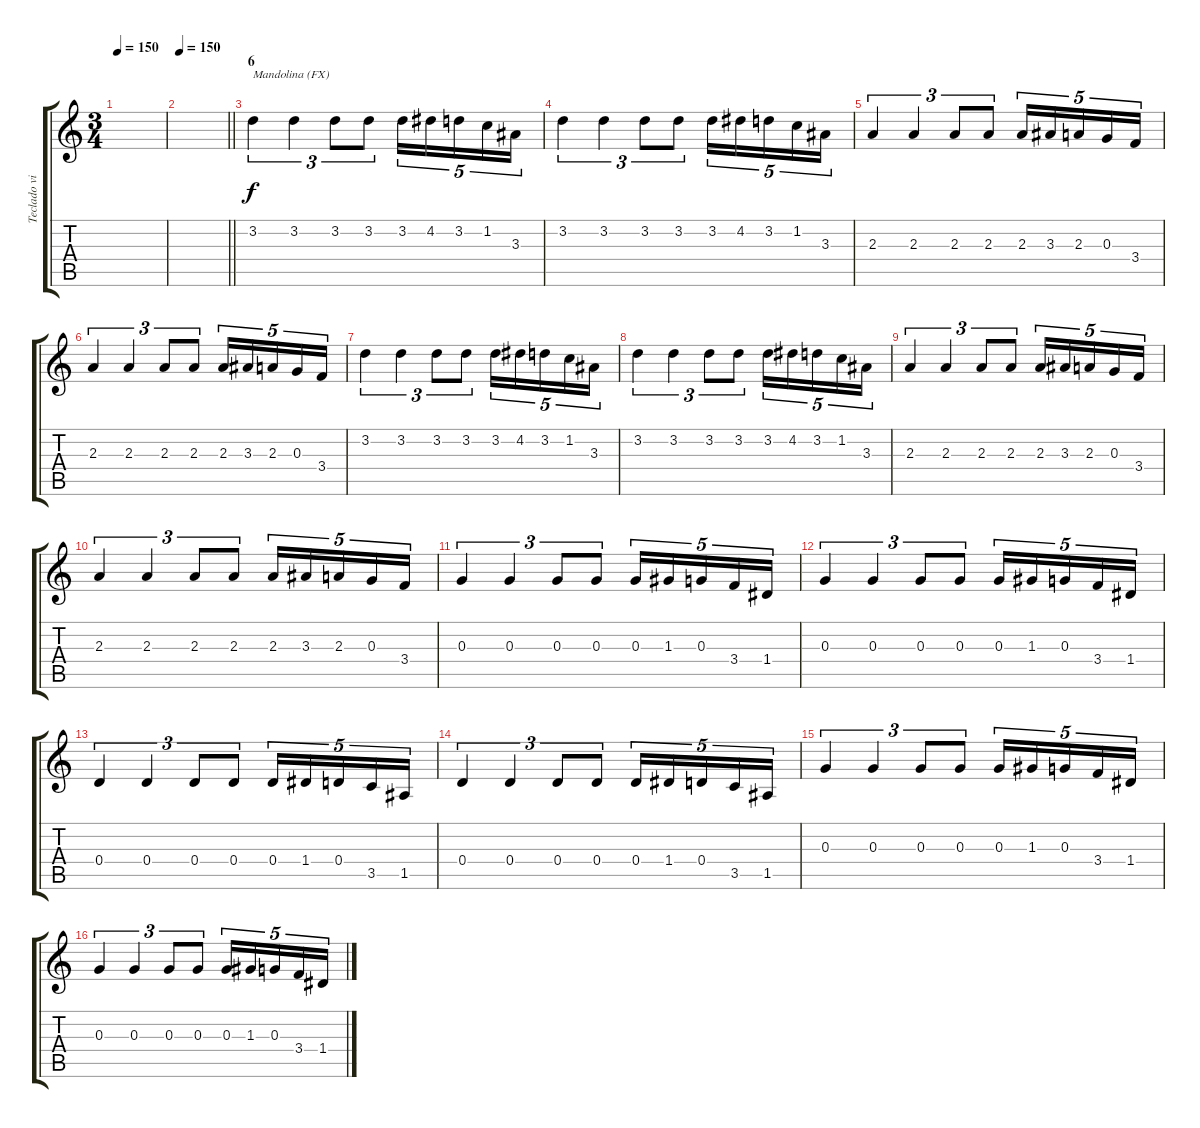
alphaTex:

\track ("Teclado viejo (?)/Cuerdas/Mandolina (FX)" "Teclado vi") {instrument acousticguitarsteel}
\staff {score tabs}
\tuning (E4 B3 G3 D3 A2 E2) {hide}
\ts (3 4)
\tempo 150
\clef g2
\ks c
|
\tempo 150
\barLineRight lightlight
|
\section ("" "6")
3.2.4{tu (3 2) txt "Mandolina (FX)" volume 11 instrument acousticguitarsteel} 3.2.4{tu (3 2)} 3.2.8{tu (3 2)} 3.2.8{tu (3 2)} 3.2.16{tu (5 4)} 4.2.16{tu (5 4)} 3.2.16{tu (5 4)} 1.2.16{tu (5 4)} 3.3.16{tu (5 4)} |
3.2.4{tu (3 2)} 3.2.4{tu (3 2)} 3.2.8{tu (3 2)} 3.2.8{tu (3 2)} 3.2.16{tu (5 4)} 4.2.16{tu (5 4)} 3.2.16{tu (5 4)} 1.2.16{tu (5 4)} 3.3.16{tu (5 4)} |
2.3.4{tu (3 2)} 2.3.4{tu (3 2)} 2.3.8{tu (3 2)} 2.3.8{tu (3 2)} 2.3.16{tu (5 4)} 3.3.16{tu (5 4)} 2.3.16{tu (5 4)} 0.3.16{tu (5 4)} 3.4.16{tu (5 4)} |
2.3.4{tu (3 2)} 2.3.4{tu (3 2)} 2.3.8{tu (3 2)} 2.3.8{tu (3 2)} 2.3.16{tu (5 4)} 3.3.16{tu (5 4)} 2.3.16{tu (5 4)} 0.3.16{tu (5 4)} 3.4.16{tu (5 4)} |
3.2.4{tu (3 2)} 3.2.4{tu (3 2)} 3.2.8{tu (3 2)} 3.2.8{tu (3 2)} 3.2.16{tu (5 4)} 4.2.16{tu (5 4)} 3.2.16{tu (5 4)} 1.2.16{tu (5 4)} 3.3.16{tu (5 4)} |
3.2.4{tu (3 2)} 3.2.4{tu (3 2)} 3.2.8{tu (3 2)} 3.2.8{tu (3 2)} 3.2.16{tu (5 4)} 4.2.16{tu (5 4)} 3.2.16{tu (5 4)} 1.2.16{tu (5 4)} 3.3.16{tu (5 4)} |
2.3.4{tu (3 2)} 2.3.4{tu (3 2)} 2.3.8{tu (3 2)} 2.3.8{tu (3 2)} 2.3.16{tu (5 4)} 3.3.16{tu (5 4)} 2.3.16{tu (5 4)} 0.3.16{tu (5 4)} 3.4.16{tu (5 4)} |
2.3.4{tu (3 2)} 2.3.4{tu (3 2)} 2.3.8{tu (3 2)} 2.3.8{tu (3 2)} 2.3.16{tu (5 4)} 3.3.16{tu (5 4)} 2.3.16{tu (5 4)} 0.3.16{tu (5 4)} 3.4.16{tu (5 4)} |
0.3.4{tu (3 2)} 0.3.4{tu (3 2)} 0.3.8{tu (3 2)} 0.3.8{tu (3 2)} 0.3.16{tu (5 4)} 1.3.16{tu (5 4)} 0.3.16{tu (5 4)} 3.4.16{tu (5 4)} 1.4.16{tu (5 4)} |
0.3.4{tu (3 2)} 0.3.4{tu (3 2)} 0.3.8{tu (3 2)} 0.3.8{tu (3 2)} 0.3.16{tu (5 4)} 1.3.16{tu (5 4)} 0.3.16{tu (5 4)} 3.4.16{tu (5 4)} 1.4.16{tu (5 4)} |
0.4.4{tu (3 2)} 0.4.4{tu (3 2)} 0.4.8{tu (3 2)} 0.4.8{tu (3 2)} 0.4.16{tu (5 4)} 1.4.16{tu (5 4)} 0.4.16{tu (5 4)} 3.5.16{tu (5 4)} 1.5.16{tu (5 4)} |
0.4.4{tu (3 2)} 0.4.4{tu (3 2)} 0.4.8{tu (3 2)} 0.4.8{tu (3 2)} 0.4.16{tu (5 4)} 1.4.16{tu (5 4)} 0.4.16{tu (5 4)} 3.5.16{tu (5 4)} 1.5.16{tu (5 4)} |
0.3.4{tu (3 2)} 0.3.4{tu (3 2)} 0.3.8{tu (3 2)} 0.3.8{tu (3 2)} 0.3.16{tu (5 4)} 1.3.16{tu (5 4)} 0.3.16{tu (5 4)} 3.4.16{tu (5 4)} 1.4.16{tu (5 4)} |
0.3.4{tu (3 2)} 0.3.4{tu (3 2)} 0.3.8{tu (3 2)} 0.3.8{tu (3 2)} 0.3.16{tu (5 4)} 1.3.16{tu (5 4)} 0.3.16{tu (5 4)} 3.4.16{tu (5 4)} 1.4.16{tu (5 4)}
